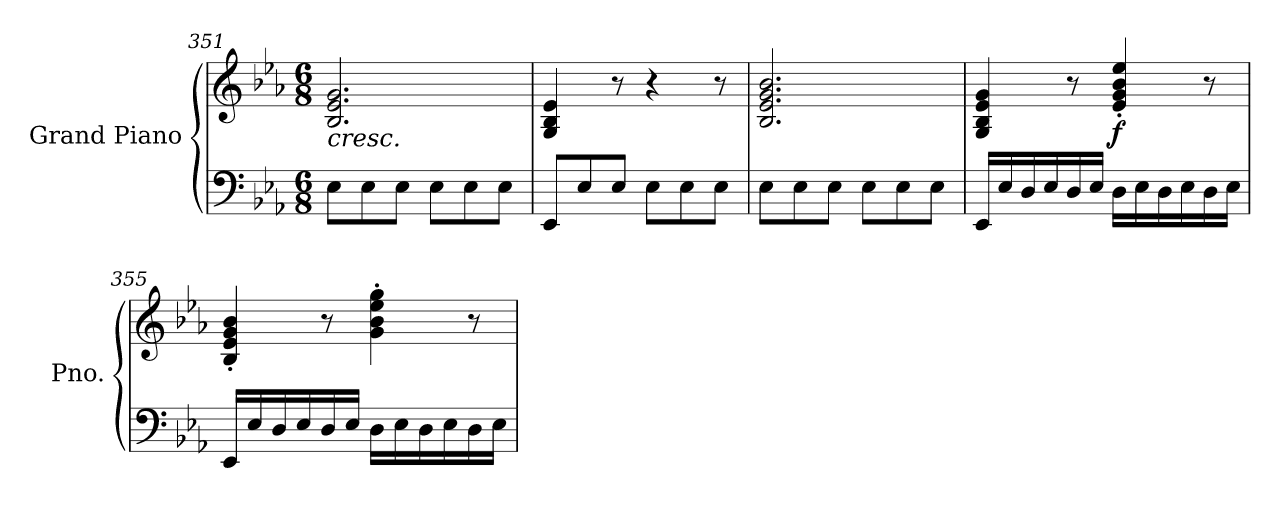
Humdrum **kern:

**kern	**kern	**dynam
*part1	*part1	*part1
*staff2	*staff1	*staff1/2
*I"Grand Piano	*	*
*I'Pno.	*	*
*clefF4	*clefG2	*
*k[b-e-a-]	*k[b-e-a-]	*
*M6/8	*M6/8	*
=351	=351	=351
!	!LO:TX:b:i:t=cresc.	!
8E-\L	2.B-/ 2.e-/ 2.g/	.
8E-\	.	.
8E-\J	.	.
8E-\L	.	.
8E-\	.	.
8E-\J	.	.
=352	=352	=352
8EE-/L	4G/ 4B-/ 4e-/	.
8E-/	.	.
8E-/J	8r	.
8E-\L	4r	.
8E-\	.	.
8E-\J	8r	.
=353	=353	=353
8E-\L	2.B-/ 2.e-/ 2.g/ 2.b-/	.
8E-\	.	.
8E-\J	.	.
8E-\L	.	.
8E-\	.	.
8E-\J	.	.
!!LO:LB:g=z
=354	=354	=354
16EE-/LL	4G/ 4B-/ 4e-/ 4g/	.
16E-/	.	.
16D/	.	.
16E-/	.	.
16D/	8r	.
16E-/JJ	.	.
!	!	!LO:DY:b
16D\LL	4e-/' 4g/' 4b-/' 4ee-/'	f
16E-\	.	.
16D\	.	.
16E-\	.	.
16D\	8r	.
16E-\JJ	.	.
=355	=355	=355
16EE-/LL	4B-/' 4e-/' 4g/' 4b-/'	.
16E-/	.	.
16D/	.	.
16E-/	.	.
16D/	8r	.
16E-/JJ	.	.
16D\LL	4g\' 4b-\' 4ee-\' 4gg\'	.
16E-\	.	.
16D\	.	.
16E-\	.	.
16D\	8r	.
16E-\JJ	.	.
=	=	=
*-	*-	*-
